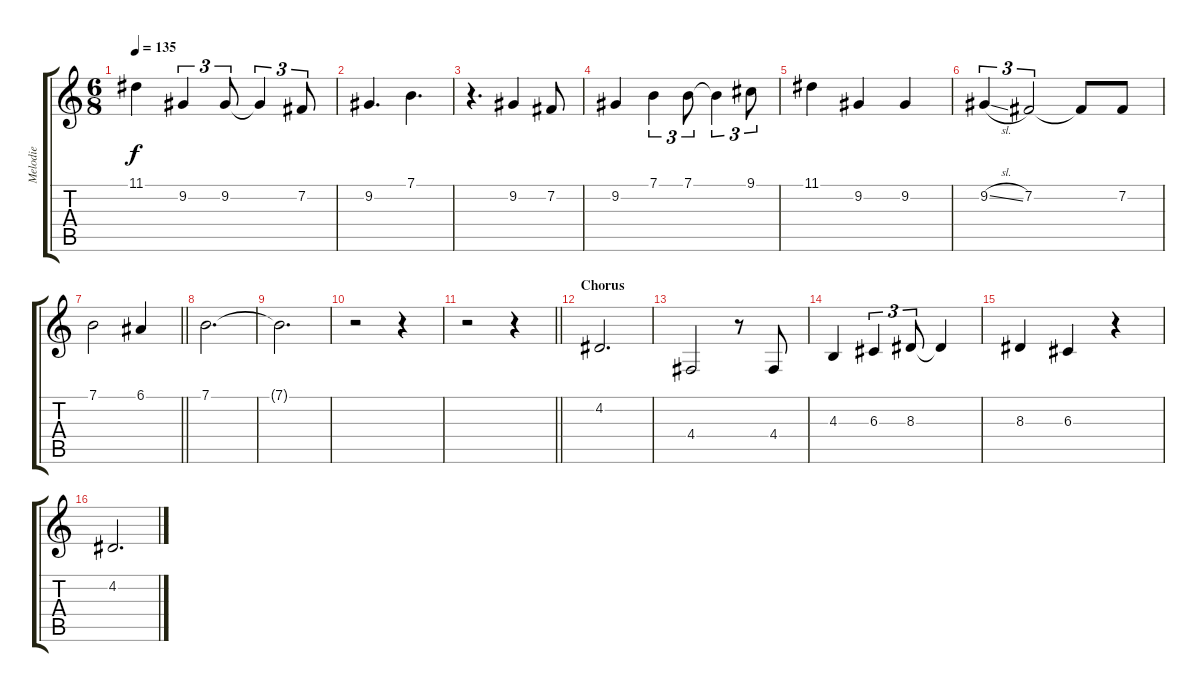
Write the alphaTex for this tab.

\track ("Melodie" "Melodie") {instrument clarinet}
\staff {score tabs}
\tuning (E4 B3 G3 D3 A2 E2) {hide}
\ts (6 8)
\tempo 135
\clef g2
\ks c
11.1.4{dy f} 9.2.4{tu (3 2)} 9.2.8{tu (3 2)} 9.2{t}.4{tu (3 2)} 7.2.8{tu (3 2)} |
9.2.4{d} 7.1.4{d} |
r.4{d} 9.2.4 7.2.8 |
9.2.4 7.1.4{tu (3 2)} 7.1.8{tu (3 2)} 7.1{t}.4{tu (3 2)} 9.1.8{tu (3 2)} |
11.1.4 9.2.4 9.2.4 |
9.2{sl}.4{tu (3 2)} 7.2.2{tu (3 2)} 7.2{t}.8 7.2.8 |
\barLineRight lightlight
7.1.2 6.1.4 |
7.1.2{d} |
7.1{t}.2{d} |
r.2 r.4 |
\barLineRight lightlight
r.2 r.4 |
\section ("" "Chorus")
4.2.2{d} |
4.4.2 r.8 4.4.8 |
4.3.4 6.3.4{tu (3 2)} 8.3.8{tu (3 2)} 8.3{t}.4 |
8.3.4 6.3.4 r.4 |
4.2.2{d}
